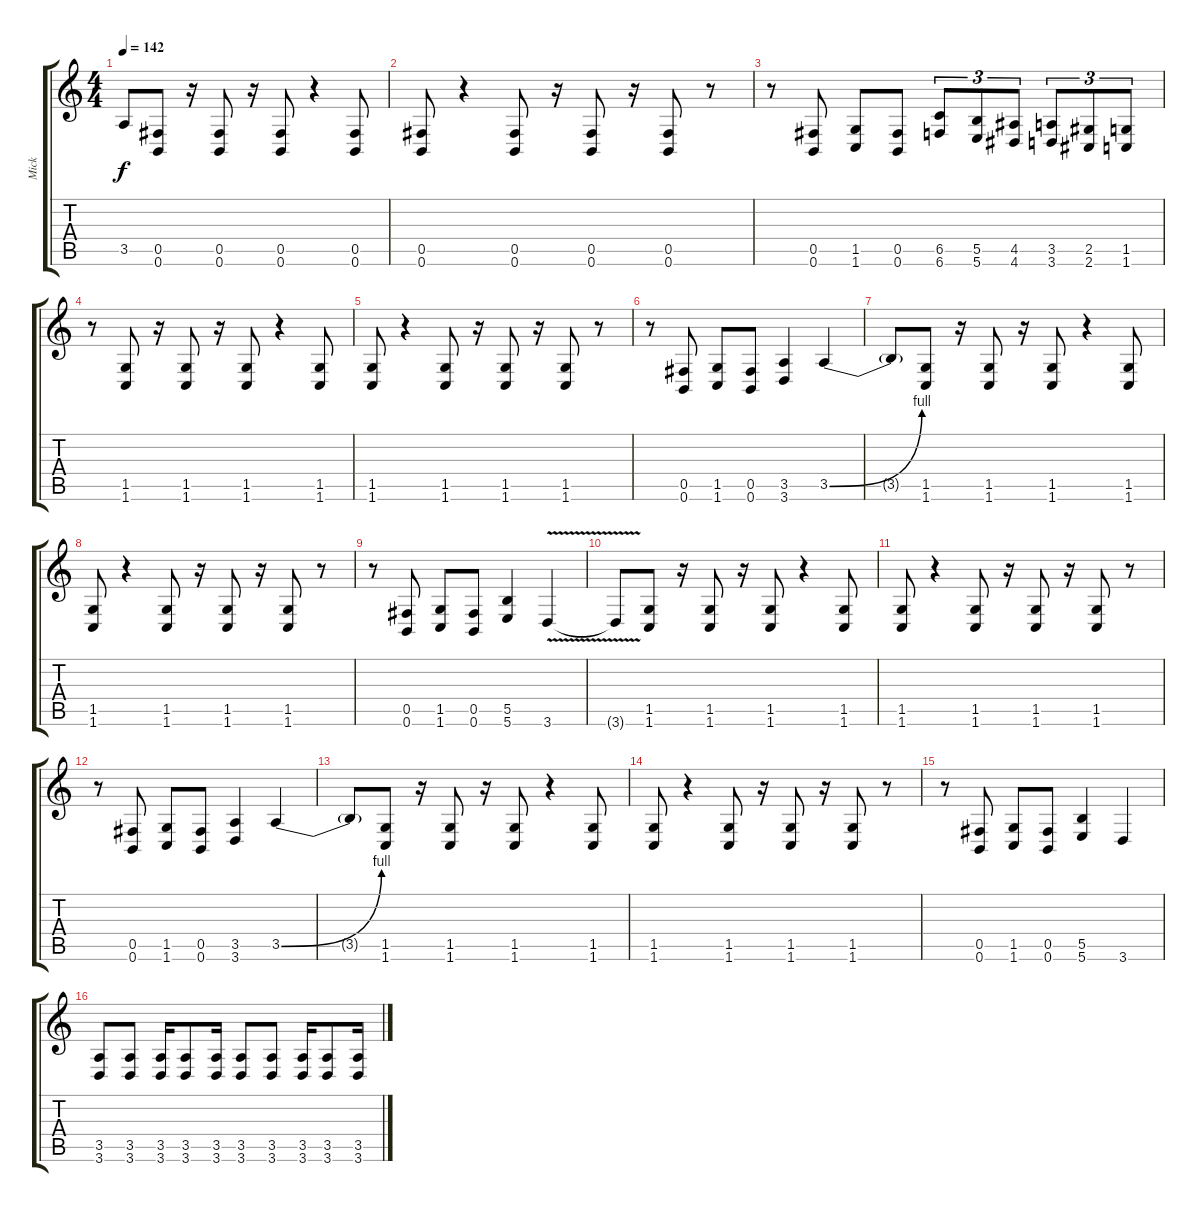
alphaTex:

\track ("Mick" "Mick") {instrument distortionguitar}
\staff {score tabs}
\tuning (Db4 Ab3 E3 B2 Gb2 B1) {hide}
\ts (4 4)
\tempo 142
\clef g2
\ks c
3.5{t}.8{dy f} (0.5 0.6).8 r.16 (0.5 0.6).8 r.16 (0.5 0.6).8 r.4 (0.5 0.6).8 |
(0.5 0.6).8 r.4 (0.5 0.6).8 r.16 (0.5 0.6).8 r.16 (0.5 0.6).8 r.8 |
r.8 (0.5 0.6).8 (1.5 1.6).8 (0.5 0.6).8 (6.5 6.6).8{tu (3 2)} (5.5 5.6).8{tu (3 2)} (4.5 4.6).8{tu (3 2)} (3.5 3.6).8{tu (3 2)} (2.5 2.6).8{tu (3 2)} (1.5 1.6).8{tu (3 2)} |
r.8 (1.5 1.6).8 r.16 (1.5 1.6).8 r.16 (1.5 1.6).8 r.4 (1.5 1.6).8 |
(1.5 1.6).8 r.4 (1.5 1.6).8 r.16 (1.5 1.6).8 r.16 (1.5 1.6).8 r.8 |
r.8 (0.5 0.6).8 (1.5 1.6).8 (0.5 0.6).8 (3.5 3.6).4 3.5{be (bend 0 0 60 4)}.4 |
3.5{t}.8 (1.5 1.6).8 r.16 (1.5 1.6).8 r.16 (1.5 1.6).8 r.4 (1.5 1.6).8 |
(1.5 1.6).8 r.4 (1.5 1.6).8 r.16 (1.5 1.6).8 r.16 (1.5 1.6).8 r.8 |
r.8 (0.5 0.6).8 (1.5 1.6).8 (0.5 0.6).8 (5.5 5.6).4 3.6{v}.4 |
3.6{t}.8 (1.5 1.6).8 r.16 (1.5 1.6).8 r.16 (1.5 1.6).8 r.4 (1.5 1.6).8 |
(1.5 1.6).8 r.4 (1.5 1.6).8 r.16 (1.5 1.6).8 r.16 (1.5 1.6).8 r.8 |
r.8 (0.5 0.6).8 (1.5 1.6).8 (0.5 0.6).8 (3.5 3.6).4 3.5{be (bend 0 0 60 4)}.4 |
3.5{t}.8 (1.5 1.6).8 r.16 (1.5 1.6).8 r.16 (1.5 1.6).8 r.4 (1.5 1.6).8 |
(1.5 1.6).8 r.4 (1.5 1.6).8 r.16 (1.5 1.6).8 r.16 (1.5 1.6).8 r.8 |
r.8 (0.5 0.6).8 (1.5 1.6).8 (0.5 0.6).8 (5.5 5.6).4 3.6.4 |
(3.5 3.6).8 (3.5 3.6).8 (3.5 3.6).16 (3.5 3.6).8 (3.5 3.6).16 (3.5 3.6).8 (3.5 3.6).8 (3.5 3.6).16 (3.5 3.6).8 (3.5 3.6).16
